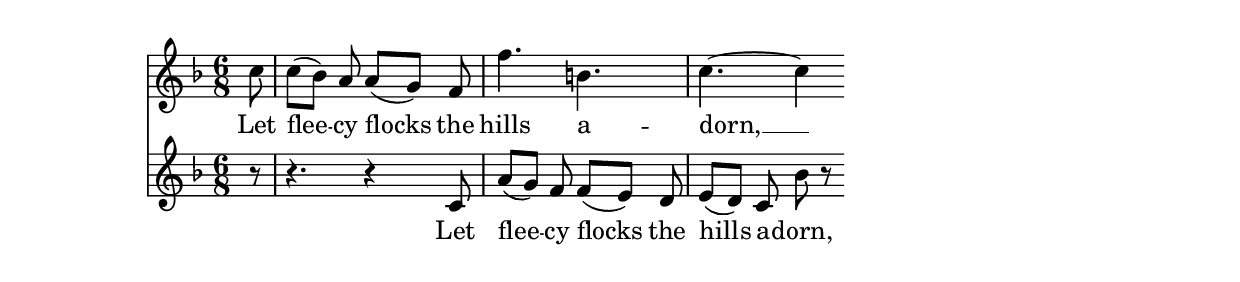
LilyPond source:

\version "2.18.2"

% Lyrics to multiple staves
<<
  \relative c'' {
    \key f \major
    \time 6/8
    \partial 8
    c8 | c8([ bes]) a a([ g]) f | f'4. b, | c4.~ c4
  }

  \addlyrics {
    Let | flee -- cy flocks the | hills a -- | dorn, __
  }

  \relative c' {
    \key f \major
    \time 6/8
    \partial 8
    r8 | r4. r4 c8 | a'8([ g]) f f([ e]) d | e8([ d]) c bes'r
  }

  \addlyrics {
    Let | flee -- cy flocks the | hills a -- dorn,
  }
>>

